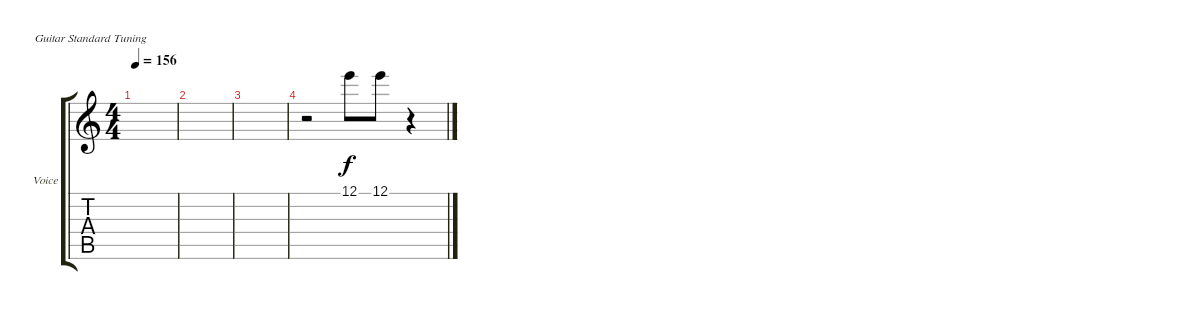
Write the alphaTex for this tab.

\bracketExtendMode groupsimilarinstruments
\firstSystemTrackNameOrientation horizontal
\otherSystemsTrackNameOrientation horizontal
\track ("Voice" "Voice") {mute instrument lead6voice}
\staff {score tabs}
\tuning (E4 B3 G3 D3 A2 E2)
\displaytranspose 12
\ts (4 4)
\tempo 156
\clef g2
\ks c
|
|
|
r.2 12.1.8 12.1.8 r.4
